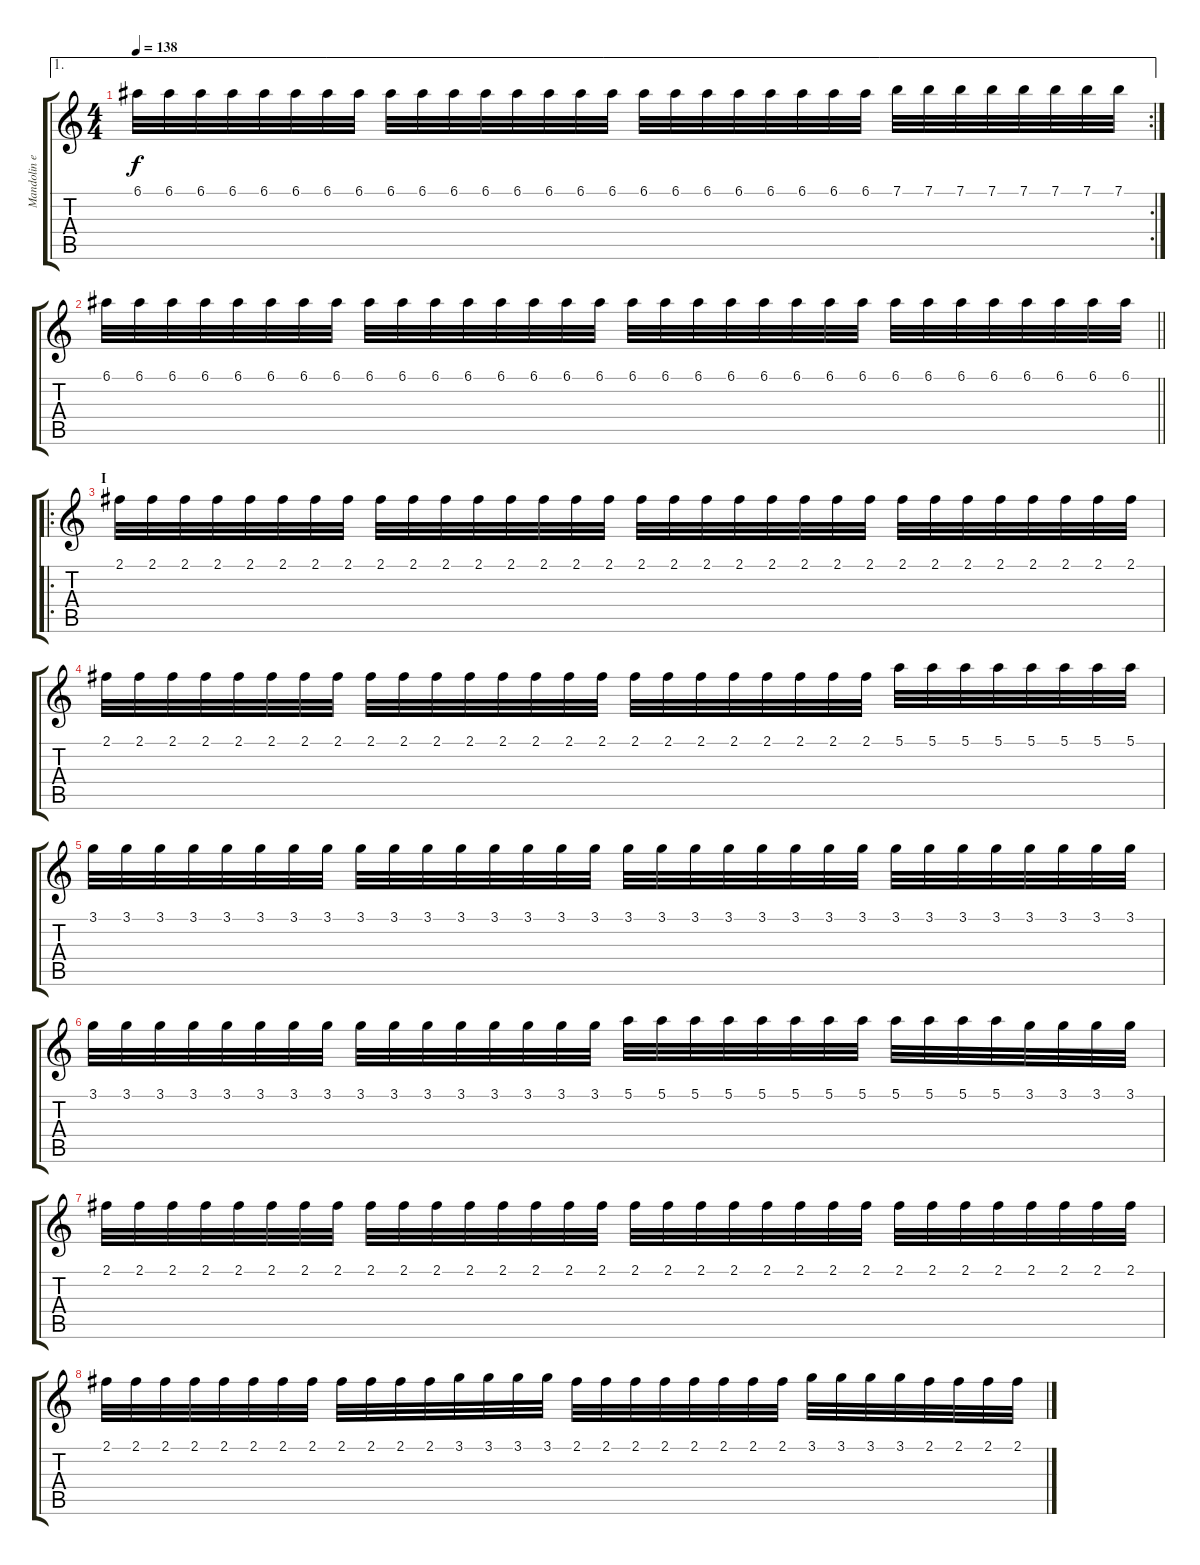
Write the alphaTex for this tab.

\track ("Mandolin effect" "Mandolin e") {instrument acousticguitarsteel}
\staff {score tabs}
\tuning (E4 B3 G3 D3 A2 E2) {hide}
\ae 1
\rc 2
\ts (4 4)
\tempo 138
\clef g2
\ks c
6.1.32{dy f} 6.1.32 6.1.32 6.1.32 6.1.32 6.1.32 6.1.32 6.1.32 6.1.32 6.1.32 6.1.32 6.1.32 6.1.32 6.1.32 6.1.32 6.1.32 6.1.32 6.1.32 6.1.32 6.1.32 6.1.32 6.1.32 6.1.32 6.1.32 7.1.32 7.1.32 7.1.32 7.1.32 7.1.32 7.1.32 7.1.32 7.1.32 |
\barLineRight lightlight
6.1.32 6.1.32 6.1.32 6.1.32 6.1.32 6.1.32 6.1.32 6.1.32 6.1.32 6.1.32 6.1.32 6.1.32 6.1.32 6.1.32 6.1.32 6.1.32 6.1.32 6.1.32 6.1.32 6.1.32 6.1.32 6.1.32 6.1.32 6.1.32 6.1.32 6.1.32 6.1.32 6.1.32 6.1.32 6.1.32 6.1.32 6.1.32 |
\ro
\section ("" "I")
2.1.32 2.1.32 2.1.32 2.1.32 2.1.32 2.1.32 2.1.32 2.1.32 2.1.32 2.1.32 2.1.32 2.1.32 2.1.32 2.1.32 2.1.32 2.1.32 2.1.32 2.1.32 2.1.32 2.1.32 2.1.32 2.1.32 2.1.32 2.1.32 2.1.32 2.1.32 2.1.32 2.1.32 2.1.32 2.1.32 2.1.32 2.1.32 |
2.1.32 2.1.32 2.1.32 2.1.32 2.1.32 2.1.32 2.1.32 2.1.32 2.1.32 2.1.32 2.1.32 2.1.32 2.1.32 2.1.32 2.1.32 2.1.32 2.1.32 2.1.32 2.1.32 2.1.32 2.1.32 2.1.32 2.1.32 2.1.32 5.1.32 5.1.32 5.1.32 5.1.32 5.1.32 5.1.32 5.1.32 5.1.32 |
3.1.32 3.1.32 3.1.32 3.1.32 3.1.32 3.1.32 3.1.32 3.1.32 3.1.32 3.1.32 3.1.32 3.1.32 3.1.32 3.1.32 3.1.32 3.1.32 3.1.32 3.1.32 3.1.32 3.1.32 3.1.32 3.1.32 3.1.32 3.1.32 3.1.32 3.1.32 3.1.32 3.1.32 3.1.32 3.1.32 3.1.32 3.1.32 |
3.1.32 3.1.32 3.1.32 3.1.32 3.1.32 3.1.32 3.1.32 3.1.32 3.1.32 3.1.32 3.1.32 3.1.32 3.1.32 3.1.32 3.1.32 3.1.32 5.1.32 5.1.32 5.1.32 5.1.32 5.1.32 5.1.32 5.1.32 5.1.32 5.1.32 5.1.32 5.1.32 5.1.32 3.1.32 3.1.32 3.1.32 3.1.32 |
2.1.32 2.1.32 2.1.32 2.1.32 2.1.32 2.1.32 2.1.32 2.1.32 2.1.32 2.1.32 2.1.32 2.1.32 2.1.32 2.1.32 2.1.32 2.1.32 2.1.32 2.1.32 2.1.32 2.1.32 2.1.32 2.1.32 2.1.32 2.1.32 2.1.32 2.1.32 2.1.32 2.1.32 2.1.32 2.1.32 2.1.32 2.1.32 |
2.1.32 2.1.32 2.1.32 2.1.32 2.1.32 2.1.32 2.1.32 2.1.32 2.1.32 2.1.32 2.1.32 2.1.32 3.1.32 3.1.32 3.1.32 3.1.32 2.1.32 2.1.32 2.1.32 2.1.32 2.1.32 2.1.32 2.1.32 2.1.32 3.1.32 3.1.32 3.1.32 3.1.32 2.1.32 2.1.32 2.1.32 2.1.32
